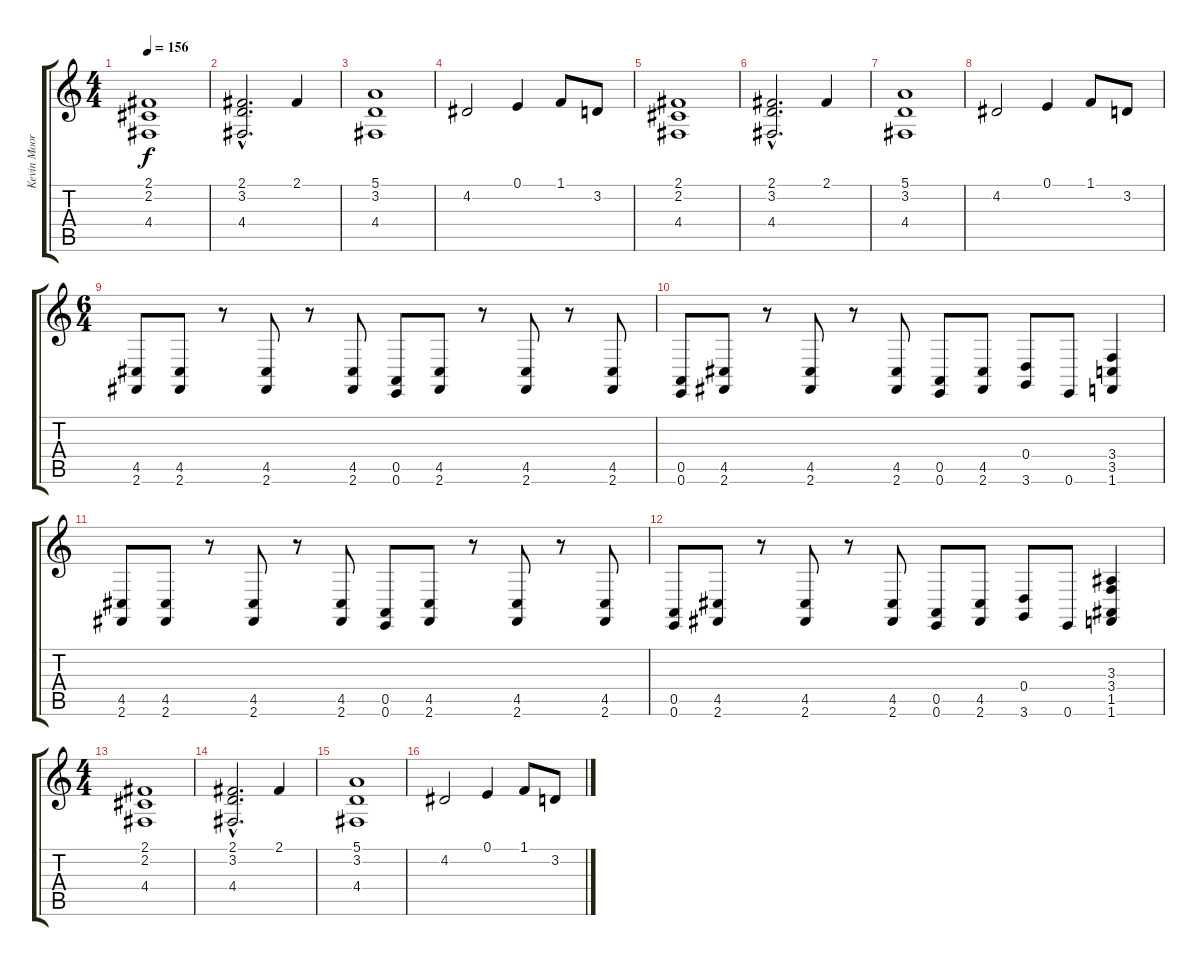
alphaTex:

\track ("Kevin Moore (organ)" "Kevin Moor") {instrument harmonica}
\staff {score tabs}
\tuning (E4 B3 G3 D3 A2 E2) {hide}
\ts (4 4)
\tempo 156
\clef g2
\ks c
(2.1 2.2 4.4).1{dy f} |
(2.1{hac} 3.2 4.4).2{d} 2.1.4 |
(5.1 3.2 4.4).1 |
4.2.2 0.1.4 1.1.8 3.2.8 |
(2.1 2.2 4.4).1 |
(2.1{hac} 3.2 4.4).2{d} 2.1.4 |
(5.1 3.2 4.4).1 |
4.2.2 0.1.4 1.1.8 3.2.8 |
\ts (6 4)
(4.5 2.6).8 (4.5 2.6).8 r.8 (4.5 2.6).8 r.8 (4.5 2.6).8 (0.5 0.6).8 (4.5 2.6).8 r.8 (4.5 2.6).8 r.8 (4.5 2.6).8 |
(0.5 0.6).8 (4.5 2.6).8 r.8 (4.5 2.6).8 r.8 (4.5 2.6).8 (0.5 0.6).8 (4.5 2.6).8 (0.4 3.6).8 0.6.8 (3.4 3.5 1.6).4 |
(4.5 2.6).8 (4.5 2.6).8 r.8 (4.5 2.6).8 r.8 (4.5 2.6).8 (0.5 0.6).8 (4.5 2.6).8 r.8 (4.5 2.6).8 r.8 (4.5 2.6).8 |
(0.5 0.6).8 (4.5 2.6).8 r.8 (4.5 2.6).8 r.8 (4.5 2.6).8 (0.5 0.6).8 (4.5 2.6).8 (0.4 3.6).8 0.6.8 (3.3 3.4 1.5 1.6).4 |
\ts (4 4)
(2.1 2.2 4.4).1 |
(2.1{hac} 3.2 4.4).2{d} 2.1.4 |
(5.1 3.2 4.4).1 |
4.2.2 0.1.4 1.1.8 3.2.8
